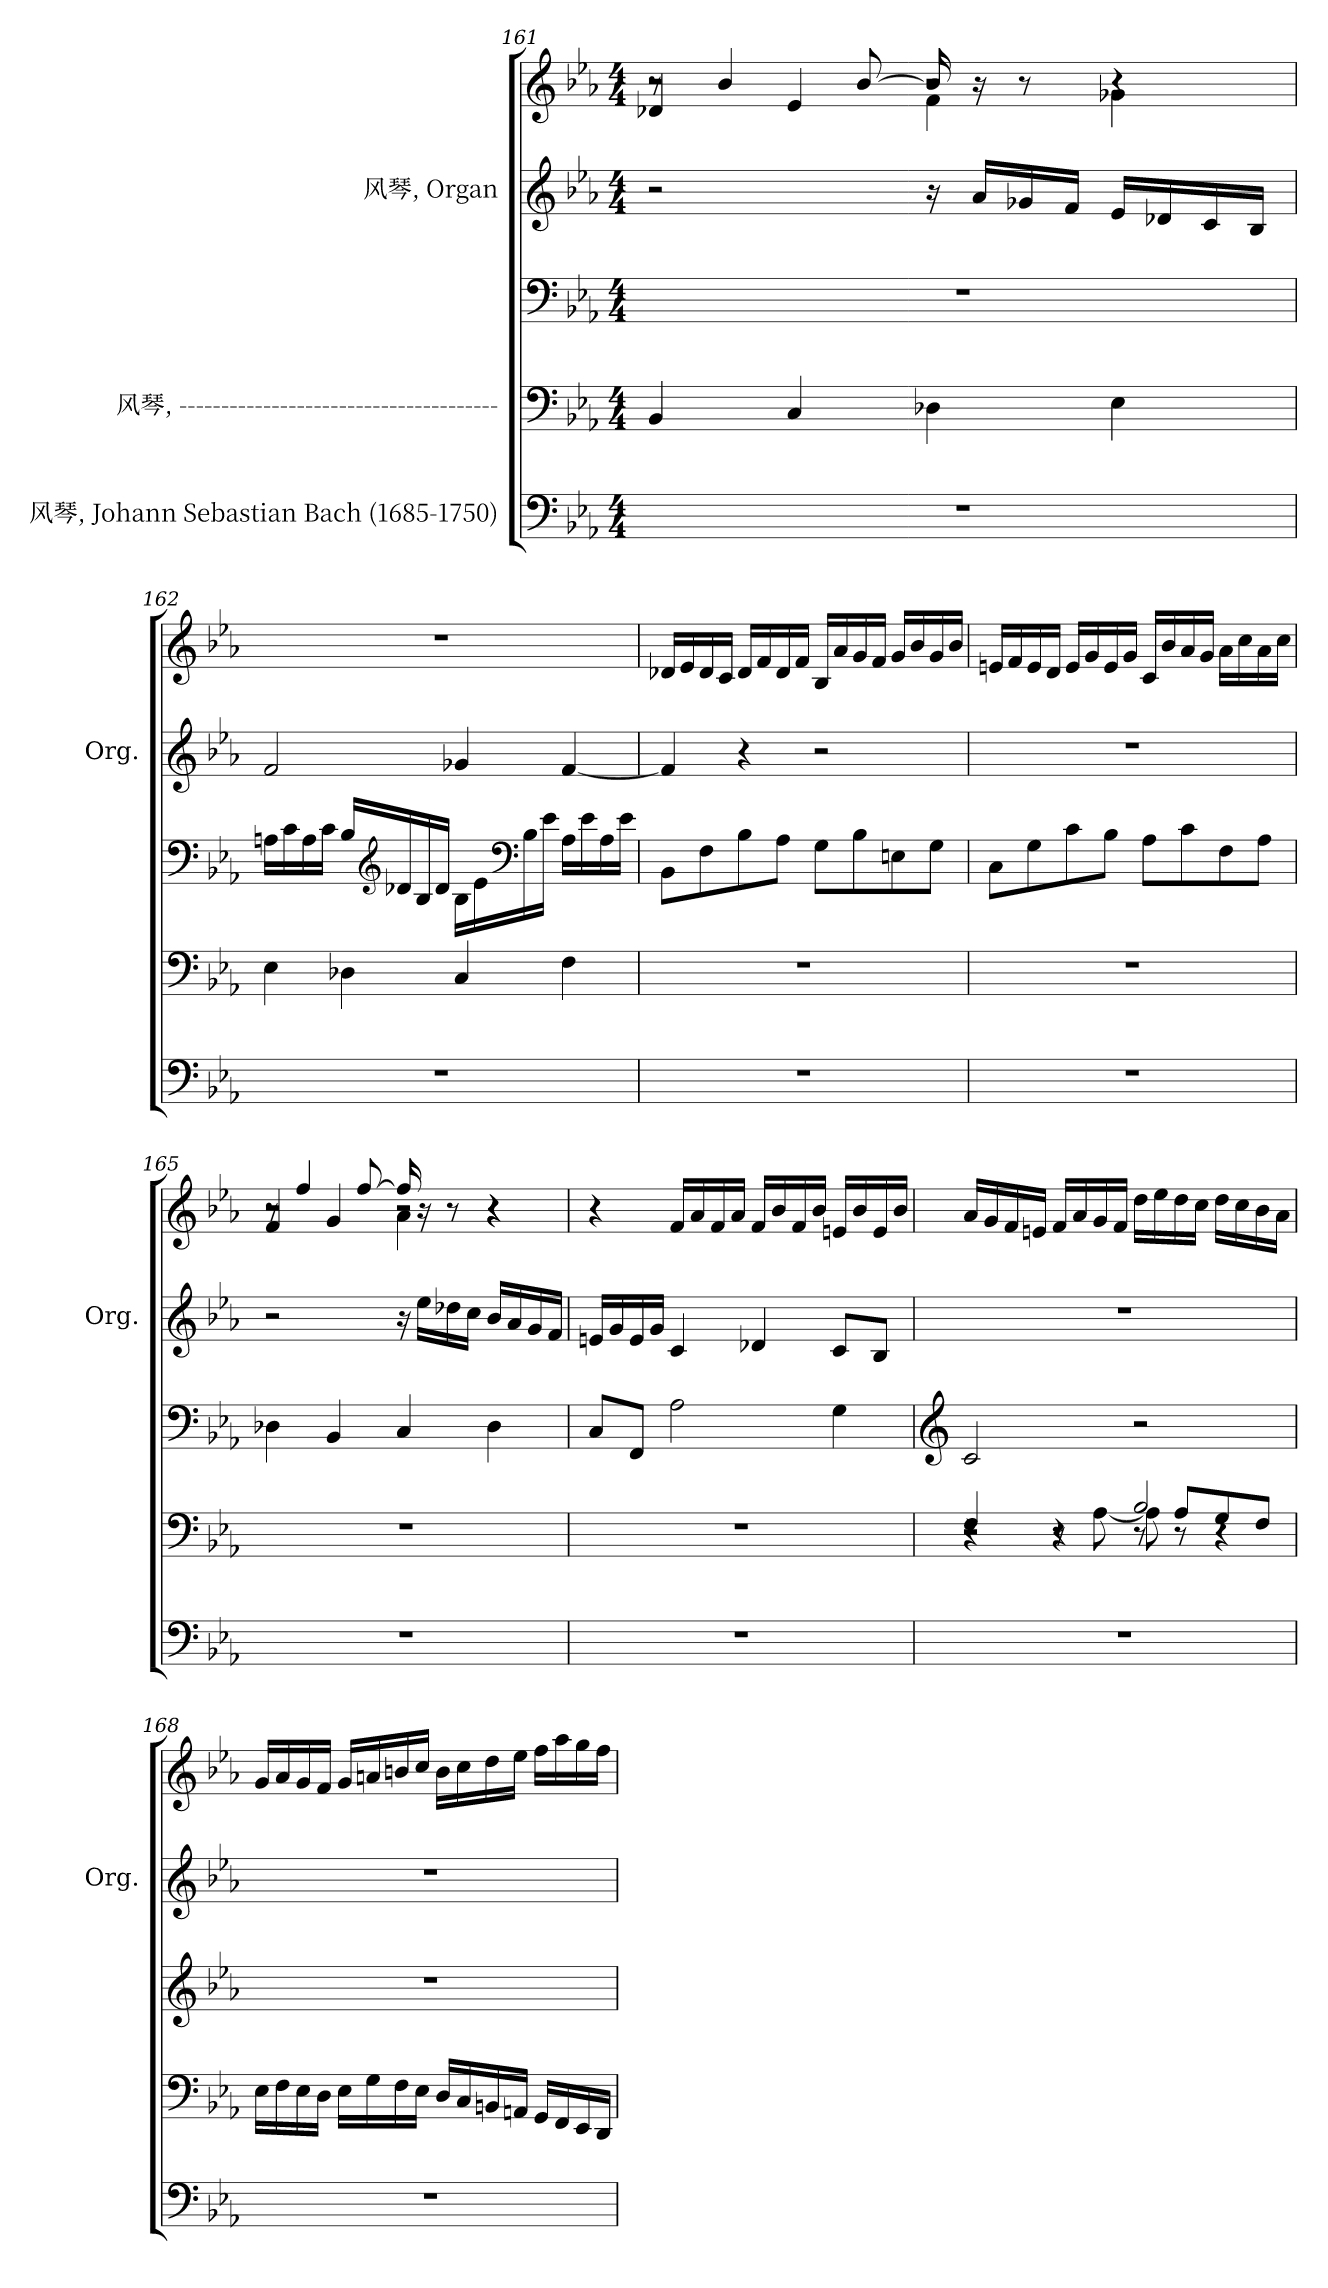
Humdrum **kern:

**kern	**kern	**kern	**kern	**kern
*part3	*part2	*part2	*part1	*part1
*staff5	*staff4	*staff3	*staff2	*staff1
*I"风琴, Johann Sebastian Bach   (1685-1750)	*I"风琴, --------------------------------------	*	*I"风琴, Organ	*
*	*	*	*I'Org.	*
*clefF4	*clefF4	*clefF4	*clefG2	*clefG2
*k[b-e-a-]	*k[b-e-a-]	*k[b-e-a-]	*k[b-e-a-]	*k[b-e-a-]
*M4/4	*M4/4	*M4/4	*M4/4	*M4/4
=161	=161	=161	=161	=161
*	*	*	*	*^
*	*	*	*	*	*^
1r	4BB-/	1r	2r	8r	2r	4d-X/
.	.	.	.	4b-/	.	.
.	4C/	.	.	.	.	4e-/
.	.	.	.	[8b-/	.	.
.	4D-X\	.	16r	16b-/]	4f\	2r
.	.	.	16a-/LL	16r	.	.
.	.	.	16g-X/	8r	.	.
.	.	.	16f/JJ	.	.	.
.	4E-\	.	16e-/LL	4r	4g-X\	.
.	.	.	16d-X/	.	.	.
.	.	.	16c/	.	.	.
.	.	.	16B-/JJ	.	.	.
*	*	*	*	*v	*v	*v
!!LO:PB:g=z
=162	=162	=162	=162	=162
1r	4E-\	16An\LL	2f/	1r
.	.	16c\	.	.
.	.	16A\	.	.
.	.	16c\JJ	.	.
.	4D-X\	16B-/LL	.	.
*	*	*clefG2	*	*
.	.	16d-X/	.	.
.	.	16B-/	.	.
.	.	16d-/JJ	.	.
.	4C/	16B-\LL	4g-X/	.
.	.	16e-\	.	.
*	*	*clefF4	*	*
.	.	16B-\	.	.
.	.	16e-\JJ	.	.
.	4F\	16A\LL	[4f/	.
.	.	16e-\	.	.
.	.	16A\	.	.
.	.	16e-\JJ	.	.
=163	=163	=163	=163	=163
1r	1r	8BB-\L	4f/]	16d-X/LL
.	.	.	.	16e-/
.	.	8F\	.	16d-/
.	.	.	.	16c/JJ
.	.	8B-\	4r	16d-/LL
.	.	.	.	16f/
.	.	8A-\J	.	16d-/
.	.	.	.	16f/JJ
.	.	8G\L	2r	16B-/LL
.	.	.	.	16a-/
.	.	8B-\	.	16g/
.	.	.	.	16f/JJ
.	.	8En\	.	16g/LL
.	.	.	.	16b-/
.	.	8G\J	.	16g/
.	.	.	.	16b-/JJ
!!LO:LB:g=z
=164	=164	=164	=164	=164
1r	1r	8C\L	1r	16en/LL
.	.	.	.	16f/
.	.	8G\	.	16e/
.	.	.	.	16d/JJ
.	.	8c\	.	16e/LL
.	.	.	.	16g/
.	.	8B-\J	.	16e/
.	.	.	.	16g/JJ
.	.	8A-\L	.	16c/LL
.	.	.	.	16b-/
.	.	8c\	.	16a-/
.	.	.	.	16g/JJ
.	.	8F\	.	16a-\LL
.	.	.	.	16cc\
.	.	8A-\J	.	16a-\
.	.	.	.	16cc\JJ
=165	=165	=165	=165	=165
*	*	*	*	*^
*	*	*	*	*	*^
1r	1r	4D-X\	2r	8r	2r	4f/
.	.	.	.	4ff/	.	.
.	.	4BB-/	.	.	.	4g/
.	.	.	.	[8ff/	.	.
.	.	4C/	16r	16ff/]	4a-\	2r
.	.	.	16ee-\LL	16r	.	.
.	.	.	16dd-X\	8r	.	.
.	.	.	16cc\JJ	.	.	.
.	.	4D-\	16b-/LL	4r	4r	.
.	.	.	16a-/	.	.	.
.	.	.	16g/	.	.	.
.	.	.	16f/JJ	.	.	.
*	*	*	*	*v	*v	*v
!!LO:PB:g=z
=166	=166	=166	=166	=166
1r	1r	8C/L	16en/LL	4r
.	.	.	16g/	.
.	.	8FF/J	16e/	.
.	.	.	16g/JJ	.
.	.	2A-\	4c/	16f/LL
.	.	.	.	16a-/
.	.	.	.	16f/
.	.	.	.	16a-/JJ
.	.	.	4d-X/	16f/LL
.	.	.	.	16b-/
.	.	.	.	16f/
.	.	.	.	16b-/JJ
.	.	4G\	8c/L	16en/LL
.	.	.	.	16b-/
.	.	.	8B-/J	16e/
.	.	.	.	16b-/JJ
=167	=167	=167	=167	=167
*	*	*clefG2	*	*
*	*^	*	*	*
*	*	*^	*	*	*
1r	2r	4r	4F/	2c/	1r	16a-/LL
.	.	.	.	.	.	16g/
.	.	.	.	.	.	16f/
.	.	.	.	.	.	16en/JJ
.	.	8r	4r	.	.	16f/LL
.	.	.	.	.	.	16a-/
.	.	[8A-\	.	.	.	16g/
.	.	.	.	.	.	16f/JJ
.	2B-/	8A-\]	8r	2r	.	16dd\LL
.	.	.	.	.	.	16ee-\
.	.	8r	8A-/L	.	.	16dd\
.	.	.	.	.	.	16cc\JJ
.	.	4r	8G/	.	.	16dd\LL
.	.	.	.	.	.	16cc\
.	.	.	8F/J	.	.	16b-\
.	.	.	.	.	.	16a-\JJ
*	*v	*v	*v	*	*	*
!!LO:LB:g=z
=168	=168	=168	=168	=168
1r	16E-\LL	1r	1r	16g/LL
.	16F\	.	.	16a-/
.	16E-\	.	.	16g/
.	16D\JJ	.	.	16f/JJ
.	16E-\LL	.	.	16g/LL
.	16G\	.	.	16an/
.	16F\	.	.	16bn/
.	16E-\JJ	.	.	16cc/JJ
.	16D/LL	.	.	16b\LL
.	16C/	.	.	16cc\
.	16BBn/	.	.	16dd\
.	16AAn/JJ	.	.	16ee-\JJ
.	16GG/LL	.	.	16ff\LL
.	16FF/	.	.	16aa-\
.	16EE-/	.	.	16gg\
.	16DD/JJ	.	.	16ff\JJ
=	=	=	=	=
*-	*-	*-	*-	*-
